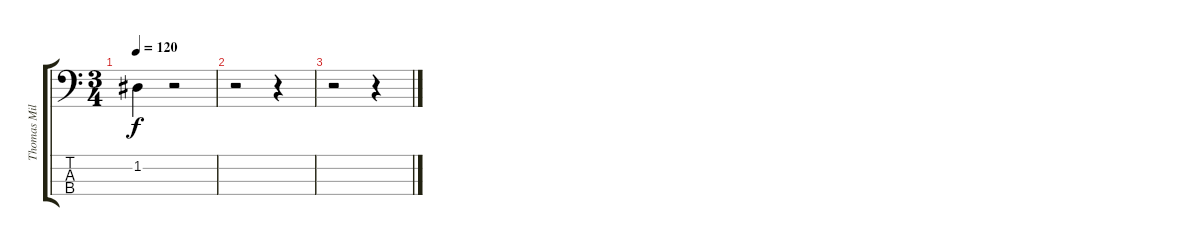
\track ("Thomas Miller (Bass)" "Thomas Mil") {instrument electricbassfinger}
\staff {score tabs}
\tuning (G2 D2 A1 E1) {hide}
\ts (3 4)
\tempo 120
\clef f4
\ks c
1.2{t}.4{dy f} r.2 |
r.2 r.4 |
r.2 r.4
